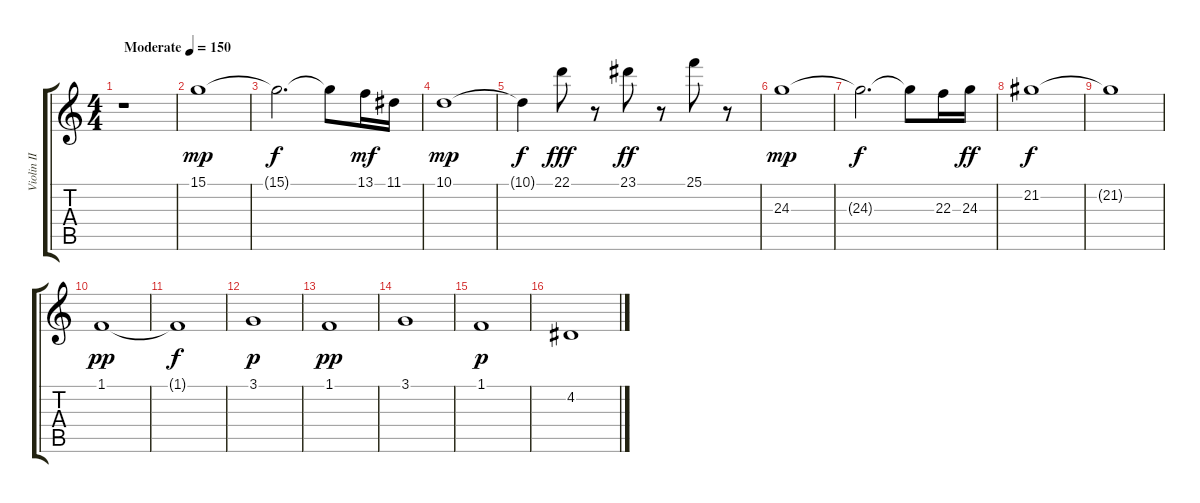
\track ("Violin II " "Violin II ") {instrument stringensemble1}
\staff {score tabs}
\tuning (E4 B3 G3 D3 A2 E2) {hide}
\ts (4 4)
\tempo (150 "Moderate")
\clef g2
\ks c
r.1{dy mp instrument stringensemble1} |
15.1.1 |
15.1{t}.2{d dy f} 15.1{t}.8 13.1.16{dy mf volume 13} 11.1.16 |
10.1.1{dy mp volume 8} |
10.1{t}.4{dy f} 22.1.8{dy fff volume 13} r.8 23.1.8{dy ff} r.8 25.1.8 r.8 |
24.3.1{dy mp volume 10} |
24.3{t}.2{d dy f} 24.3{t}.8 22.3.16{volume 13} 24.3.16{dy ff} |
21.2.1{dy f volume 8} |
21.2{t}.1 |
1.1.1{dy pp volume 13} |
1.1{t}.1{dy f} |
3.1.1{dy p} |
1.1.1{dy pp} |
3.1.1{volume 13} |
1.1.1{dy p} |
4.2.1
